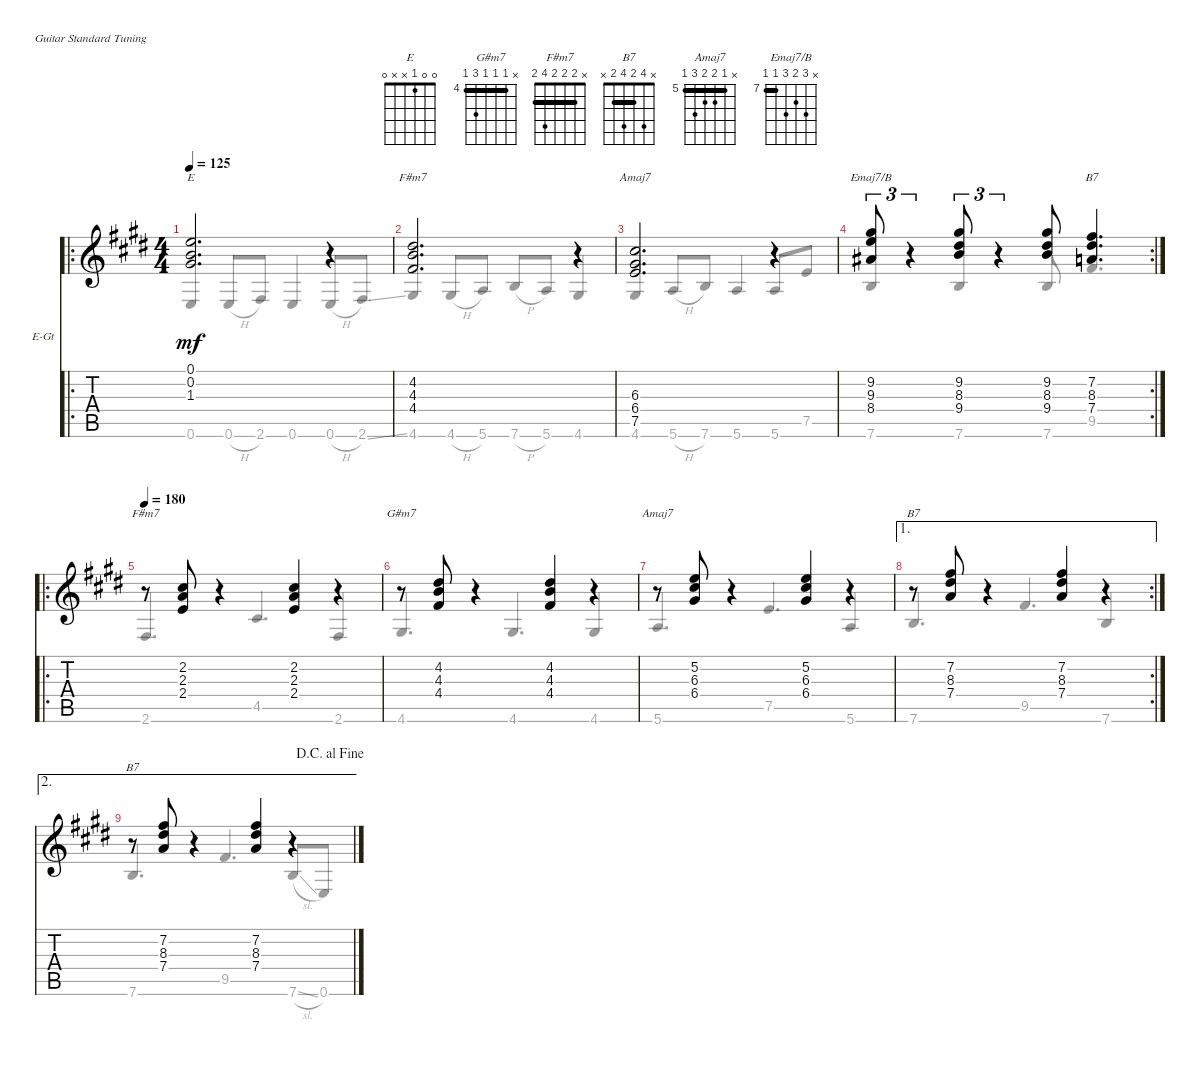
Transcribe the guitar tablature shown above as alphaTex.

\defaultSystemsLayout 4
\bracketExtendMode nobrackets
\firstSystemTrackNameOrientation horizontal
\otherSystemsTrackNameOrientation horizontal
\track ("Jazz Guitar" "E-Gt") {instrument electricguitarjazz}
\staff {score tabs}
\tuning (E4 B3 G3 D3 A2 E2)
\chord ("E" 0 0 1 x x 0) {showfingering false}
\chord ("G#m7" x 4 4 4 6 4) {firstfret 4 showfingering false barre (4 4 4)}
\chord ("F#m7" x 2 2 2 4 2) {showfingering false barre (2 2 2)}
\chord ("B7" x 4 2 4 2 x) {showfingering false barre 2}
\chord ("Amaj7" x 5 6 6 7 5) {firstfret 5 showfingering false barre 5}
\chord ("Emaj7/B" x 9 8 9 7 7) {firstfret 7 showfingering false barre 7}
\voice
\ro
\ts (4 4)
\tempo 125
\clef g2
\scale
0.29316
\ks e
(0.1 0.2 1.3).2{d ch "E" dy mf} r.4 |
(4.2 4.4 4.3).2{d ch "F#m7"} r.4 |
(6.4 6.3 7.5).2{d ch "Amaj7"} r.4 |
\rc 2
(8.4 9.3 9.2).8{tu (3 2) ch "Emaj7/B"} r.4{tu (3 2)} (9.2 8.3 9.4).8{tu (3 2)} r.4{tu (3 2)} (9.2 8.3 9.4).8 (7.2 8.3 7.4).4{d ch "B7"} |
\ro
\tempo 180
r.8{ch "F#m7"} (2.4 2.3 2.2).8 r.4 (2.4 2.3 2.2).4 r.4 |
r.8{ch "G#m7"} (4.4 4.3 4.2).8 r.4 (4.2 4.3 4.4).4 r.4 |
r.8{ch "Amaj7"} (6.4 6.3 5.2).8 r.4 (6.4 6.3 5.2).4 r.4 |
\ae 1
\rc 2
r.8{ch "B7"} (7.2 8.3 7.4).8 r.4 (7.2 8.3 7.4).4 r.4 |
\ae 2
\jump dacapoalfine
r.8{ch "B7"} (7.2 8.3 7.4).8 r.4 (7.2 8.3 7.4).4 r.4
\voice
\clef g2
\ottava regular
\simile none
\scale
0.29316
\ks e
|
|
|
|
|
|
|
|
\voice
\clef g2
\ottava regular
\simile none
\scale
0.29316
\ks e
0.6.4{dy mf beam invert} 0.6{h}.8{beam invert} 2.6.8 0.6.4{beam invert} 0.6{h}.8{beam invert} 2.6{ss}.8 |
4.6.4{beam invert} 4.6{h}.8 5.6.8{beam invert} 7.6{h}.8{beam invert} 5.6.8 4.6.4{beam invert} |
4.6.4 5.6{h}.8{beam invert} 7.6.8 5.6.4{beam invert} 5.6.8 7.5.8{beam invert} |
7.6.4{beam invert} 7.6.4{beam invert} 7.6.8{beam invert} 9.5.4{d beam invert} |
2.6.4{d beam invert} 4.5.4{d beam invert} 2.6.4{beam invert} |
4.6.4{d beam invert} 4.6.4{d beam invert} 4.6.4{beam invert} |
5.6.4{d beam invert} 7.5.4{d beam invert} 5.6.4{beam invert} |
7.6.4{d beam invert} 9.5.4{d beam invert} 7.6.4{beam invert} |
7.6.4{d beam invert} 9.5.4{d beam invert} 7.6{sl}.8{beam invert} 0.6.8
